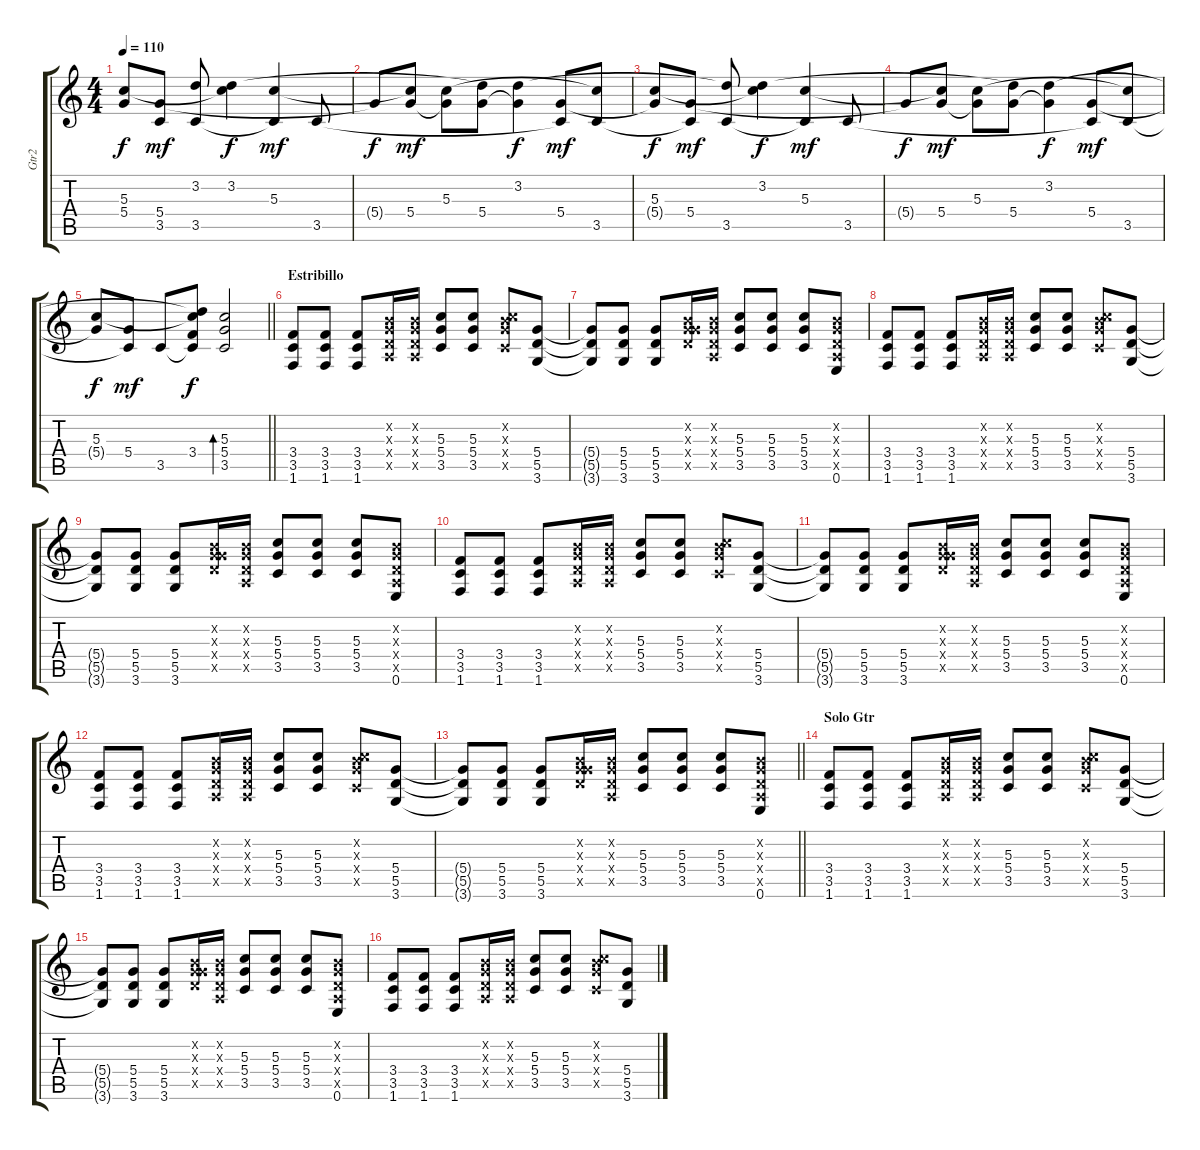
\track ("Gtr2" "Gtr2") {instrument distortionguitar}
\staff {score tabs}
\tuning (E4 B3 G3 D3 A2 E2) {hide}
\ts (4 4)
\tempo 110
\clef g2
\ks c
(5.3 5.4{t}).8{dy f} (5.4 3.5{t}).8{dy mf} (3.2{t} 3.5).8 (3.2 5.3{t}).4{dy f} (5.3 3.5{t}).4{dy mf} 3.5.8 |
5.4{t}.8{dy f} (5.3{t} 5.4).8{dy mf} (5.3 5.4{t}).8 (3.2{t} 5.4).8 (3.2 5.4{t}).4{dy f} (5.4 3.5{t}).8{dy mf} (5.3{t} 3.5).8 |
(5.3 5.4{t}).8{dy f} (5.4 3.5{t}).8{dy mf} (3.2{t} 3.5).8 (3.2 5.3{t}).4{dy f} (5.3 3.5{t}).4{dy mf} 3.5.8 |
5.4{t}.8{dy f} (5.3{t} 5.4).8{dy mf} (5.3 5.4{t}).8 (3.2{t} 5.4).8 (3.2 5.4{t}).4{dy f} (5.4 3.5{t}).8{dy mf} (5.3{t} 3.5).8 |
\barLineRight lightlight
(5.3 5.4{t}).8{dy f} (5.4 3.5{t}).8{dy mf} 3.5.8 (3.2{t} 5.3{t} 3.4 3.5{t}).8{dy f} (5.3 5.4 3.5).2{bd 60} |
\section ("" "Estribillo")
(3.4 3.5 1.6).8 (3.4 3.5 1.6).8 (3.4 3.5 1.6).8 (0.2{x} 0.3{x} 0.4{x} 0.5{x}).16 (0.2{x} 0.3{x} 0.4{x} 0.5{x}).16 (5.3 5.4 3.5).8 (5.3 5.4 3.5).8 (0.2{x} 5.3{x} 5.4{x} 3.5{x}).8 (5.4 5.5 3.6).8 |
(5.4{t} 5.5{t} 3.6{t}).8 (5.4 5.5 3.6).8 (5.4 5.5 3.6).8 (0.2{x} 0.3{x} 5.4{x} 5.5{x}).16 (0.2{x} 0.3{x} 0.4{x} 0.5{x}).16 (5.3 5.4 3.5).8 (5.3 5.4 3.5).8 (5.3 5.4 3.5).8 (0.2{x} 0.3{x} 0.4{x} 0.5{x} 0.6).8 |
(3.4 3.5 1.6).8 (3.4 3.5 1.6).8 (3.4 3.5 1.6).8 (0.2{x} 0.3{x} 0.4{x} 0.5{x}).16 (0.2{x} 0.3{x} 0.4{x} 0.5{x}).16 (5.3 5.4 3.5).8 (5.3 5.4 3.5).8 (0.2{x} 5.3{x} 5.4{x} 3.5{x}).8 (5.4 5.5 3.6).8 |
(5.4{t} 5.5{t} 3.6{t}).8 (5.4 5.5 3.6).8 (5.4 5.5 3.6).8 (0.2{x} 0.3{x} 5.4{x} 5.5{x}).16 (0.2{x} 0.3{x} 0.4{x} 0.5{x}).16 (5.3 5.4 3.5).8 (5.3 5.4 3.5).8 (5.3 5.4 3.5).8 (0.2{x} 0.3{x} 0.4{x} 0.5{x} 0.6).8 |
(3.4 3.5 1.6).8 (3.4 3.5 1.6).8 (3.4 3.5 1.6).8 (0.2{x} 0.3{x} 0.4{x} 0.5{x}).16 (0.2{x} 0.3{x} 0.4{x} 0.5{x}).16 (5.3 5.4 3.5).8 (5.3 5.4 3.5).8 (0.2{x} 5.3{x} 5.4{x} 3.5{x}).8 (5.4 5.5 3.6).8 |
(5.4{t} 5.5{t} 3.6{t}).8 (5.4 5.5 3.6).8 (5.4 5.5 3.6).8 (0.2{x} 0.3{x} 5.4{x} 5.5{x}).16 (0.2{x} 0.3{x} 0.4{x} 0.5{x}).16 (5.3 5.4 3.5).8 (5.3 5.4 3.5).8 (5.3 5.4 3.5).8 (0.2{x} 0.3{x} 0.4{x} 0.5{x} 0.6).8 |
(3.4 3.5 1.6).8 (3.4 3.5 1.6).8 (3.4 3.5 1.6).8 (0.2{x} 0.3{x} 0.4{x} 0.5{x}).16 (0.2{x} 0.3{x} 0.4{x} 0.5{x}).16 (5.3 5.4 3.5).8 (5.3 5.4 3.5).8 (0.2{x} 5.3{x} 5.4{x} 3.5{x}).8 (5.4 5.5 3.6).8 |
\barLineRight lightlight
(5.4{t} 5.5{t} 3.6{t}).8 (5.4 5.5 3.6).8 (5.4 5.5 3.6).8 (0.2{x} 0.3{x} 5.4{x} 5.5{x}).16 (0.2{x} 0.3{x} 0.4{x} 0.5{x}).16 (5.3 5.4 3.5).8 (5.3 5.4 3.5).8 (5.3 5.4 3.5).8 (0.2{x} 0.3{x} 0.4{x} 0.5{x} 0.6).8 |
\section ("" "Solo Gtr")
(3.4 3.5 1.6).8 (3.4 3.5 1.6).8 (3.4 3.5 1.6).8 (0.2{x} 0.3{x} 0.4{x} 0.5{x}).16 (0.2{x} 0.3{x} 0.4{x} 0.5{x}).16 (5.3 5.4 3.5).8 (5.3 5.4 3.5).8 (0.2{x} 5.3{x} 5.4{x} 3.5{x}).8 (5.4 5.5 3.6).8 |
(5.4{t} 5.5{t} 3.6{t}).8 (5.4 5.5 3.6).8 (5.4 5.5 3.6).8 (0.2{x} 0.3{x} 5.4{x} 5.5{x}).16 (0.2{x} 0.3{x} 0.4{x} 0.5{x}).16 (5.3 5.4 3.5).8 (5.3 5.4 3.5).8 (5.3 5.4 3.5).8 (0.2{x} 0.3{x} 0.4{x} 0.5{x} 0.6).8 |
(3.4 3.5 1.6).8 (3.4 3.5 1.6).8 (3.4 3.5 1.6).8 (0.2{x} 0.3{x} 0.4{x} 0.5{x}).16 (0.2{x} 0.3{x} 0.4{x} 0.5{x}).16 (5.3 5.4 3.5).8 (5.3 5.4 3.5).8 (0.2{x} 5.3{x} 5.4{x} 3.5{x}).8 (5.4 5.5 3.6).8
